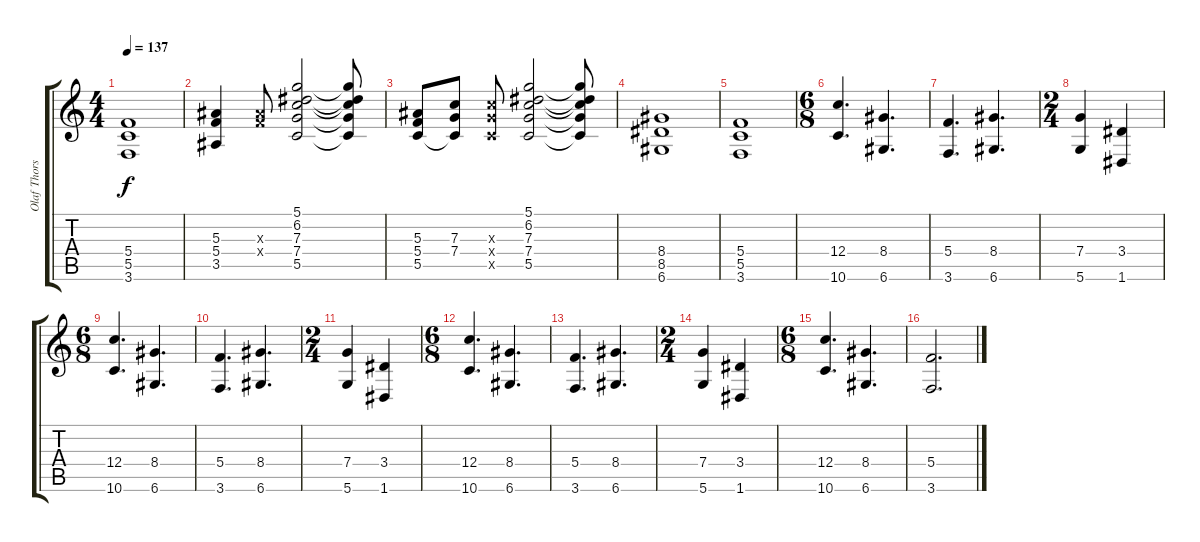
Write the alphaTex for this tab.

\track ("Olaf Thorsen" "Olaf Thors") {instrument overdrivenguitar}
\staff {score tabs}
\tuning (D4 A3 F3 C3 G2 D2) {hide}
\ts (4 4)
\tempo 137
\clef g2
\ks c
(5.4 5.5 3.6).1{dy f} |
(5.3 5.4 3.5).4 (5.3{x} 5.4{x}).8 (5.1 6.2 7.3 7.4 5.5).2 (5.1{t} 6.2{t} 7.3{t} 7.4{t} 5.5{t}).8 |
(5.3 5.4 5.5).8 (7.3 7.4 5.5{t}).8 (7.3{x} 7.4{x} 5.5{x}).8 (5.1 6.2 7.3 7.4 5.5).2 (5.1{t} 6.2{t} 7.3{t} 7.4{t} 5.5{t}).8 |
(8.4 8.5 6.6).1 |
(5.4 5.5 3.6).1 |
\ts (6 8)
(12.4 10.6).4{d} (8.4 6.6).4{d} |
(5.4 3.6).4{d} (8.4 6.6).4{d} |
\ts (2 4)
(7.4 5.6).4 (3.4 1.6).4 |
\ts (6 8)
(12.4 10.6).4{d} (8.4 6.6).4{d} |
(5.4 3.6).4{d} (8.4 6.6).4{d} |
\ts (2 4)
(7.4 5.6).4 (3.4 1.6).4 |
\ts (6 8)
(12.4 10.6).4{d} (8.4 6.6).4{d} |
(5.4 3.6).4{d} (8.4 6.6).4{d} |
\ts (2 4)
(7.4 5.6).4 (3.4 1.6).4 |
\ts (6 8)
(12.4 10.6).4{d} (8.4 6.6).4{d} |
(5.4 3.6).2{d}
